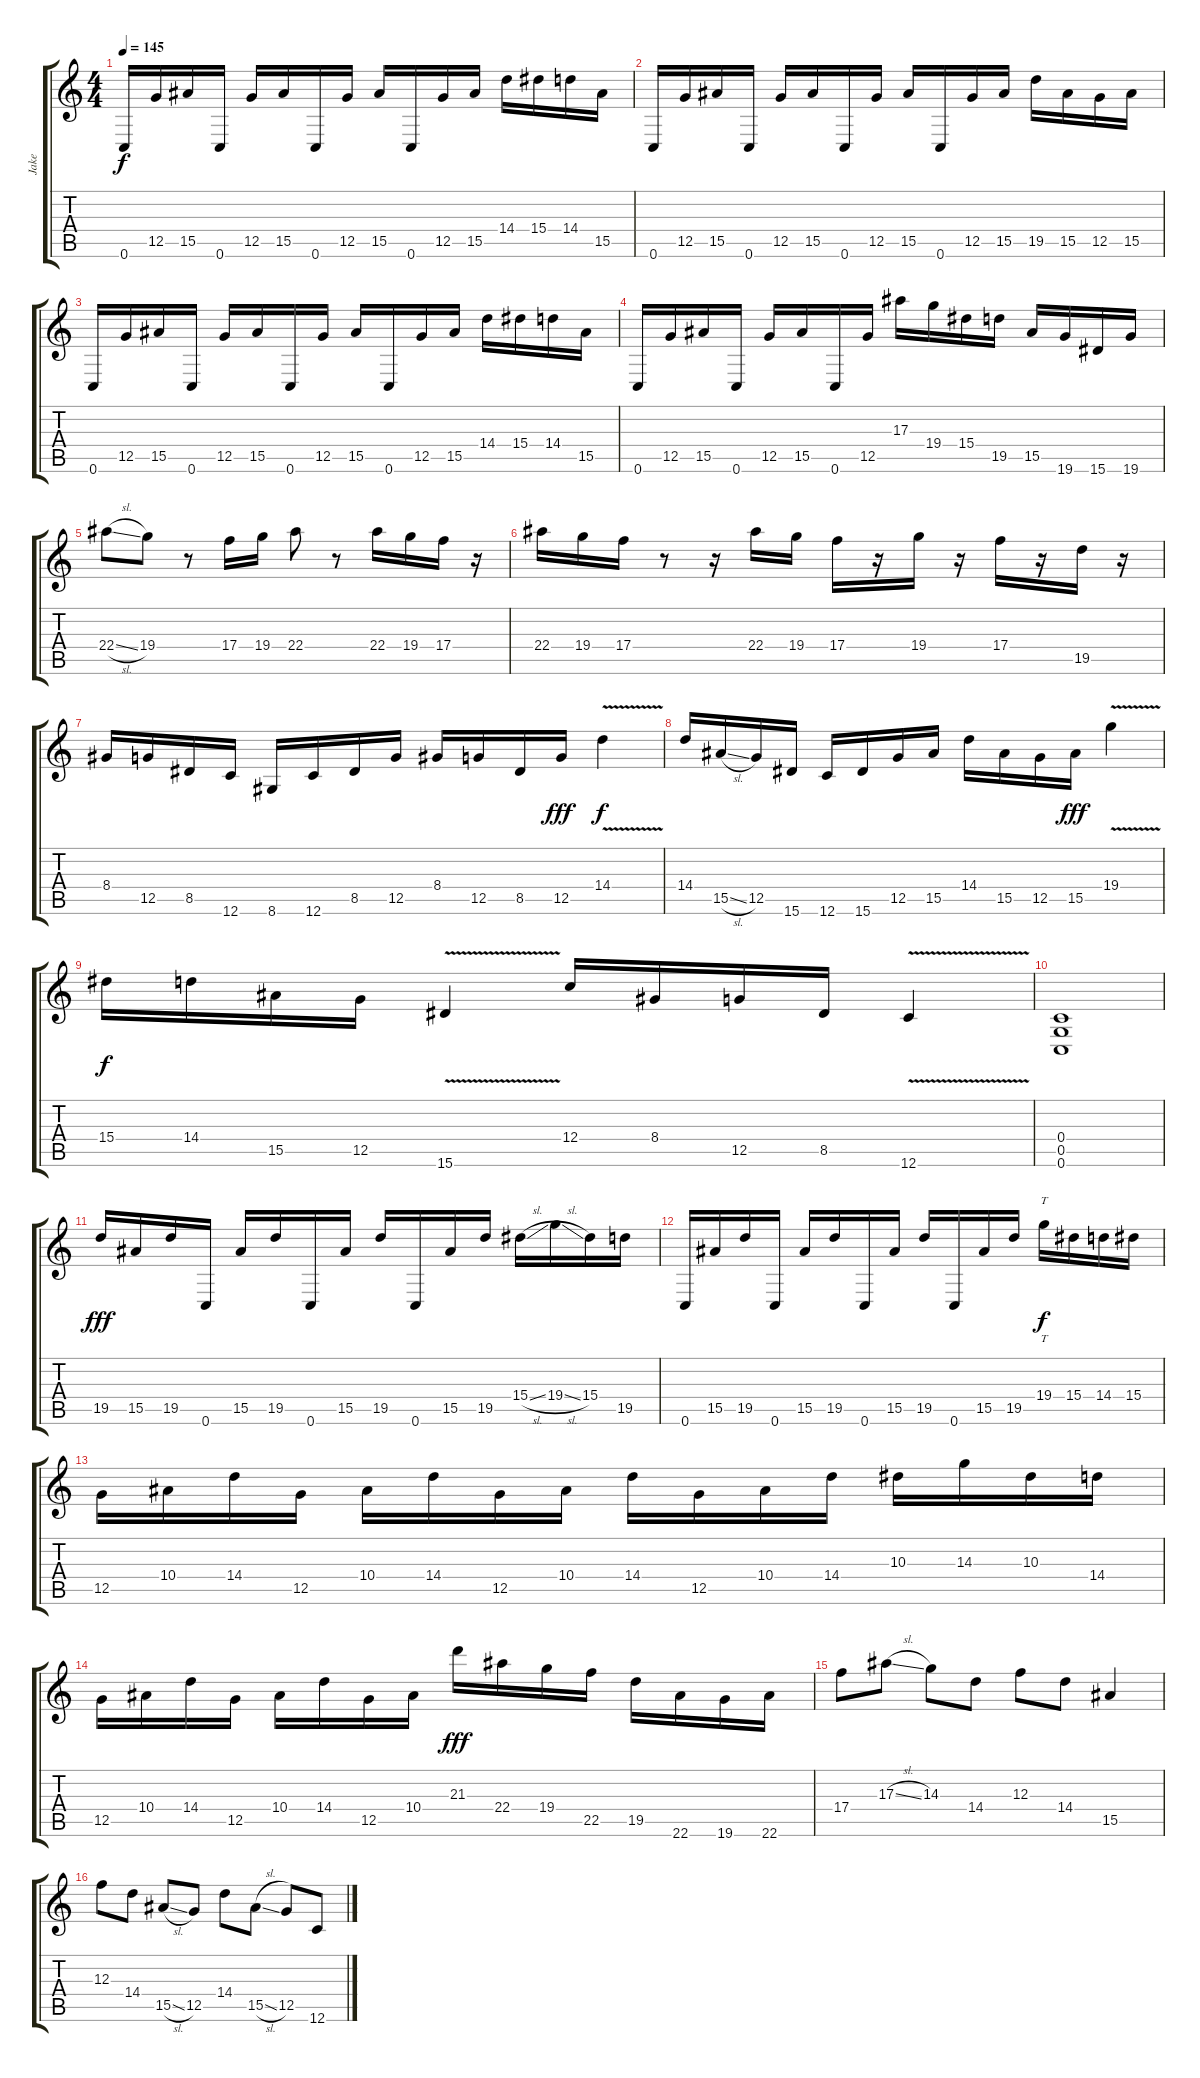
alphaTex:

\track ("Jake " "Jake ") {instrument distortionguitar}
\staff {score tabs}
\tuning (D4 A3 F3 C3 G2 C2) {hide}
\ts (4 4)
\tempo 145
\clef g2
\ks c
0.6.16{dy f} 12.5.16 15.5.16 0.6.16 12.5.16 15.5.16 0.6.16 12.5.16 15.5.16 0.6.16 12.5.16 15.5.16 14.4.16 15.4.16 14.4.16 15.5.16 |
0.6.16 12.5.16 15.5.16 0.6.16 12.5.16 15.5.16 0.6.16 12.5.16 15.5.16 0.6.16 12.5.16 15.5.16 19.5.16 15.5.16 12.5.16 15.5.16 |
0.6.16 12.5.16 15.5.16 0.6.16 12.5.16 15.5.16 0.6.16 12.5.16 15.5.16 0.6.16 12.5.16 15.5.16 14.4.16 15.4.16 14.4.16 15.5.16 |
0.6.16 12.5.16 15.5.16 0.6.16 12.5.16 15.5.16 0.6.16 12.5.16 17.3.16 19.4.16 15.4.16 19.5.16 15.5.16 19.6.16 15.6.16 19.6.16 |
22.4{sl}.8 19.4.8 r.8 17.4.16 19.4.16 22.4.8 r.8 22.4.16 19.4.16 17.4.16 r.16 |
22.4.16 19.4.16 17.4.16 r.8 r.16 22.4.16 19.4.16 17.4.16 r.16 19.4.16 r.16 17.4.16 r.16 19.5.16 r.16 |
8.4.16 12.5.16 8.5.16 12.6.16 8.6.16 12.6.16 8.5.16 12.5.16 8.4.16 12.5.16 8.5.16 12.5.16{dy fff} 14.4{v}.4{dy f} |
14.4.16 15.5{sl}.16 12.5.16 15.6.16 12.6.16 15.6.16 12.5.16 15.5.16 14.4.16 15.5.16 12.5.16 15.5.16{dy fff} 19.4{v}.4 |
15.4.16{dy f volume 16} 14.4.16 15.5.16 12.5.16 15.6{v}.4 12.4.16 8.4.16 12.5.16 8.5.16 12.6{v}.4 |
(0.4 0.5 0.6).1 |
19.5.16{dy fff} 15.5.16 19.5.16 0.6.16 15.5.16 19.5.16 0.6.16 15.5.16 19.5.16 0.6.16 15.5.16 19.5.16 15.4{sl}.16 19.4{sl}.16 15.4.16 19.5.16 |
0.6.16 15.5.16 19.5.16 0.6.16 15.5.16 19.5.16 0.6.16 15.5.16 19.5.16 0.6.16 15.5.16 19.5.16 19.4.16{tt dy f} 15.4.16 14.4.16 15.4.16 |
12.5.16 10.4.16 14.4.16 12.5.16 10.4.16 14.4.16 12.5.16 10.4.16 14.4.16 12.5.16 10.4.16 14.4.16 10.3.16 14.3.16 10.3.16 14.4.16 |
12.5.16 10.4.16 14.4.16 12.5.16 10.4.16 14.4.16 12.5.16 10.4.16 21.3.16{dy fff} 22.4.16 19.4.16 22.5.16 19.5.16 22.6.16 19.6.16 22.6.16 |
17.4.8{instrument overdrivenguitar} 17.3{sl}.8 14.3.8 14.4.8 12.3.8 14.4.8 15.5.4 |
12.3.8 14.4.8 15.5{sl}.8 12.5.8 14.4.8 15.5{sl}.8 12.5.8 12.6.8
